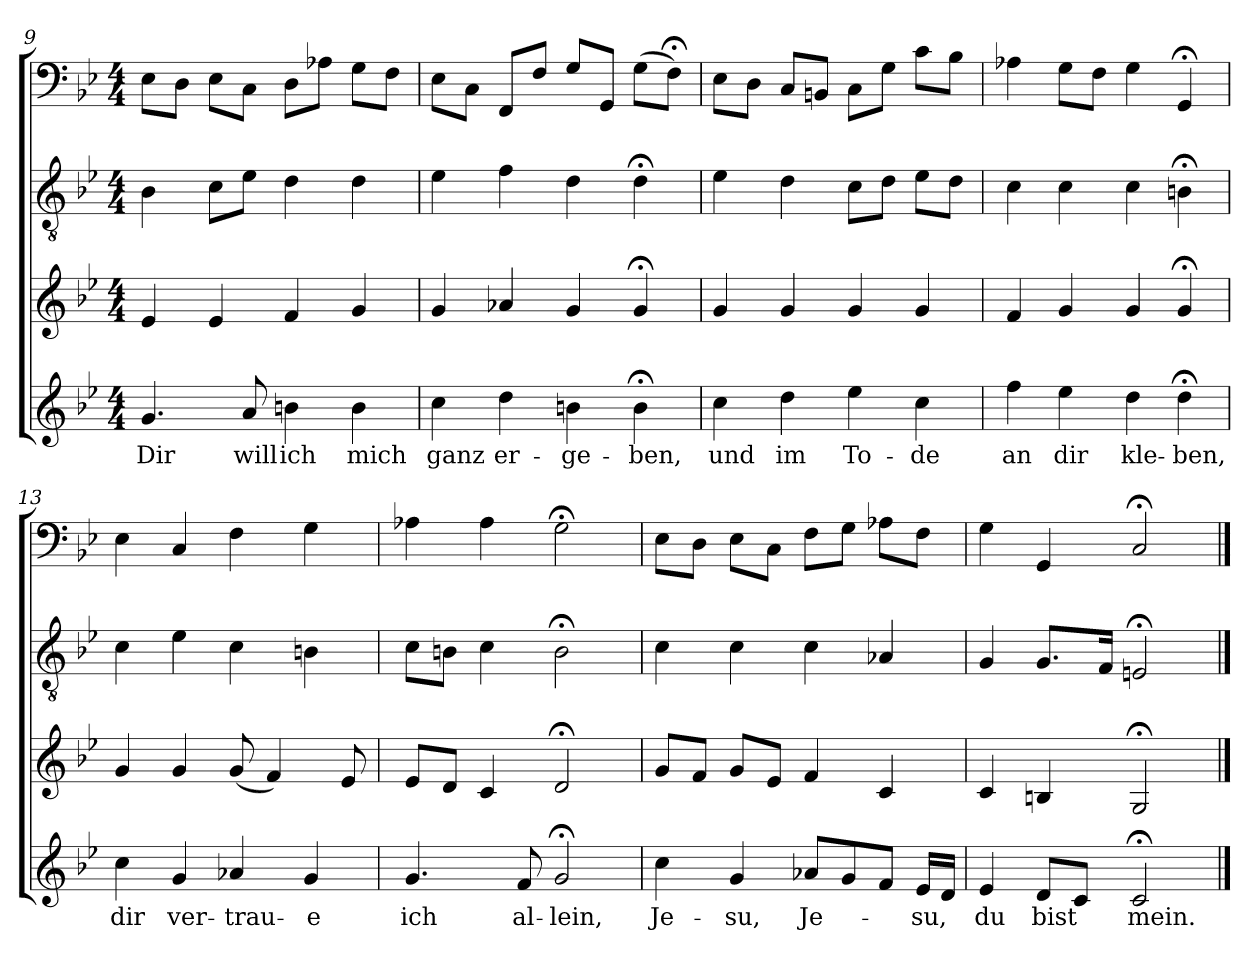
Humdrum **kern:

**kern	**text	**kern	**kern	**kern
*part4	*part4	*part3	*part2	*part1
*staff4	*staff4	*staff3	*staff2	*staff1
*clefG2	*	*clefG2	*clefGv2	*clefF4
*k[b-e-]	*	*k[b-e-]	*k[b-e-]	*k[b-e-]
*g:	*	*g:	*g:	*g:
*M4/4	*	*M4/4	*M4/4	*M4/4
=9	=9	=9	=9	=9
4.g/	Dir	4e-/	4B-\	8E-\L
.	.	.	.	8D\J
.	.	4e-/	8c\L	8E-\L
8a/	will	.	8e-\J	8C\J
4bn\	ich	4f/	4d\	8D\L
.	.	.	.	8A-X\J
4b\	mich	4g/	4d\	8G\L
.	.	.	.	8F\J
=10	=10	=10	=10	=10
4cc\	ganz	4g/	4e-\	8E-\L
.	.	.	.	8C\J
4dd\	er-	4a-X/	4f\	8FF/L
.	.	.	.	8F/J
4bn\	-ge-	4g/	4d\	8G/L
.	.	.	.	8GG/J
4b;<\	-ben,	4g;</	4d;<\	(8G\L
.	.	.	.	8F;<\J)
=11	=11	=11	=11	=11
4cc\	und	4g/	4e-\	8E-\L
.	.	.	.	8D\J
4dd\	im	4g/	4d\	8C/L
.	.	.	.	8BBn/J
4ee-\	To-	4g/	8c\L	8C\L
.	.	.	8d\J	8G\J
4cc\	-de	4g/	8e-\L	8c\L
.	.	.	8d\J	8B-\J
=12	=12	=12	=12	=12
4ff\	an	4f/	4c\	4A-X\
4ee-\	dir	4g/	4c\	8G\L
.	.	.	.	8F\J
4dd\	kle-	4g/	4c\	4G\
4dd;<\	-ben,	4g;</	4Bn;<\	4GG;</
=13	=13	=13	=13	=13
4cc\	dir	4g/	4c\	4E-\
4g/	ver-	4g/	4e-\	4C/
4a-X/	-trau-	(8g/	4c\	4F\
.	.	4f/)	.	.
4g/	-e	.	4Bn\	4G\
.	.	8e-/	.	.
=14	=14	=14	=14	=14
4.g/	ich	8e-/L	8c\L	4A-X\
.	.	8d/J	8Bn\J	.
.	.	4c/	4c\	4A-\
8f/	al-	.	.	.
2g;</	-lein,	2d;</	2B;<\	2G;<\
=15	=15	=15	=15	=15
4cc\	Je-	8g/L	4c\	8E-\L
.	.	8f/J	.	8D\J
4g/	-su,	8g/L	4c\	8E-\L
.	.	8e-/J	.	8C\J
8a-X/L	Je-	4f/	4c\	8F\L
8g/	.	.	.	8G\J
8f/J	.	4c/	4A-X/	8A-X\L
16e-/LL	-su,	.	.	8F\J
16d/JJ	.	.	.	.
=16	=16	=16	=16	=16
4e-/	du	4c/	4G/	4G\
8d/L	bist	4Bn/	8.G/L	4GG/
8c/J	.	.	.	.
.	.	.	16F/Jk	.
2c;</	mein.	2G;</	2En;</	2C;</
==	==	==	==	==
*-	*-	*-	*-	*-
